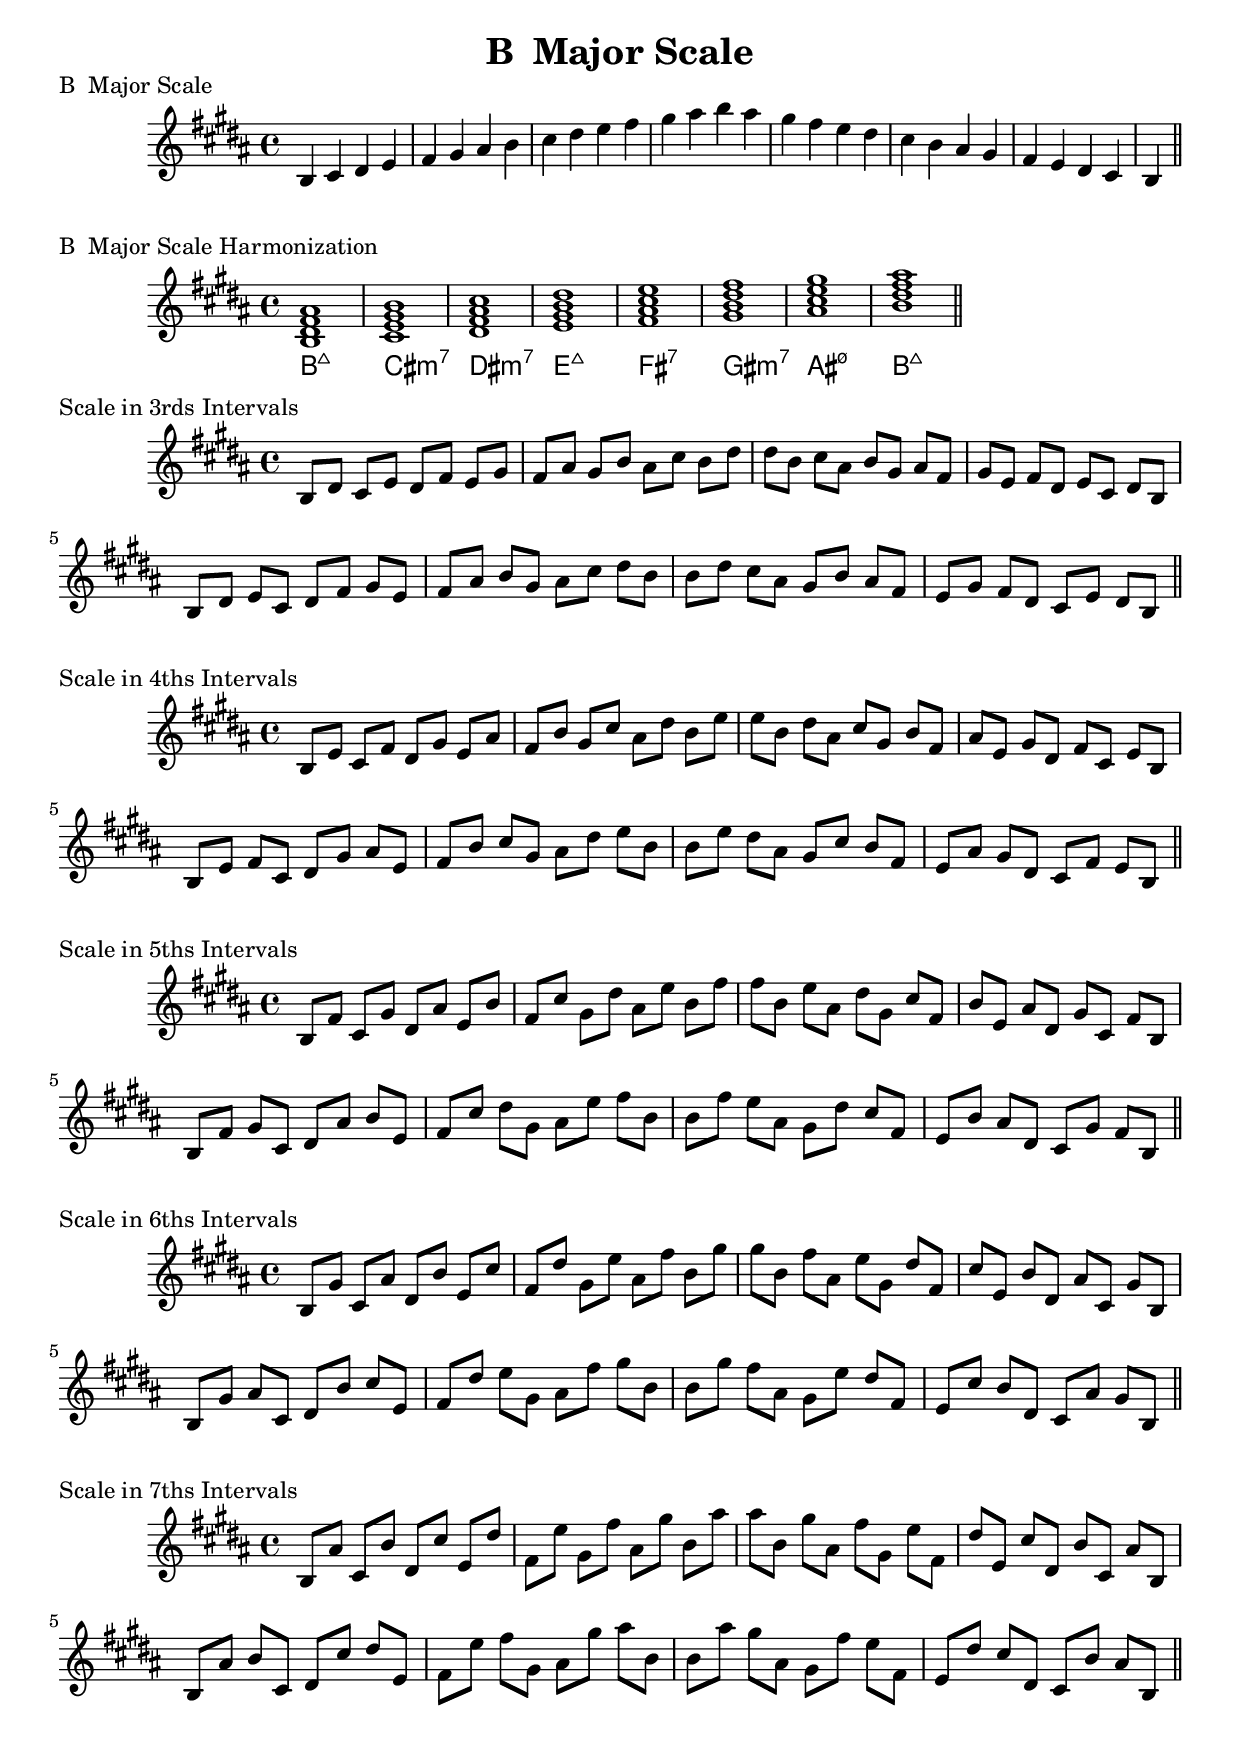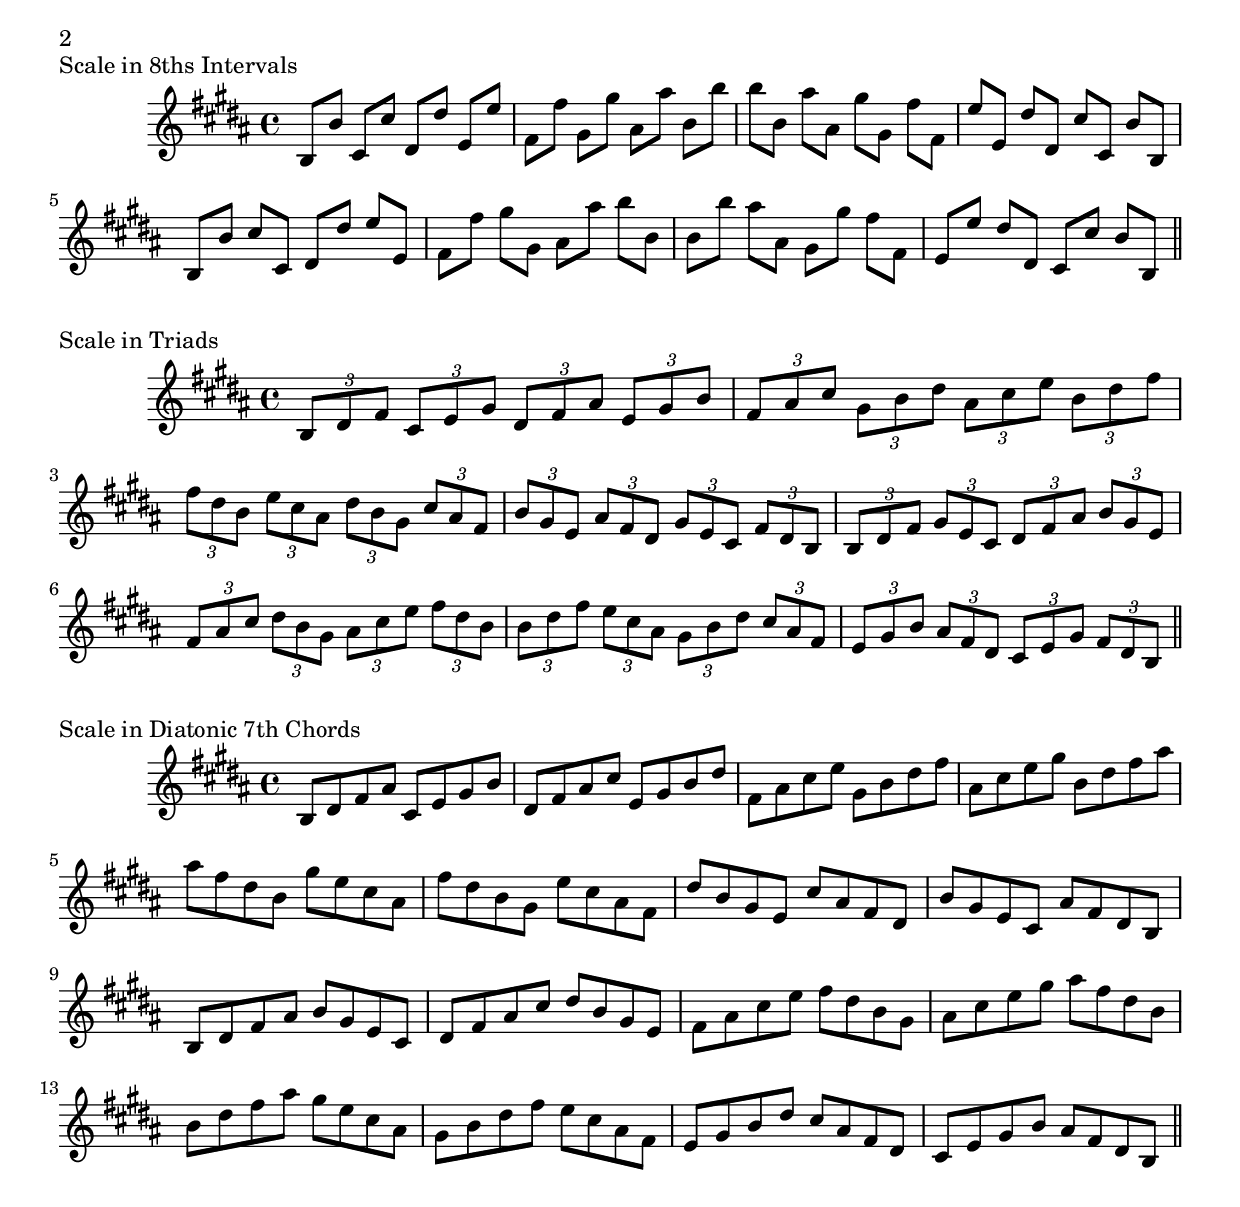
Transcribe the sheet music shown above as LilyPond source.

\version "2.18.2"

\include "scales.ly"

\header{
  title = \markup { "B" " Major Scale" }
}

\score {
  \transpose c b
  \new Staff \relative c {
    \key c \major
    \CMajorScale
    \bar "||"
  }
  \header{
    piece = \markup { "B" " Major Scale" }
  }
}

\score {
  \transpose c b
  \new Staff \relative c {
    \key c \major
    \CMajorHarmonization
    \bar "||"
  }
  \header{
    piece = \markup { "B" " Major Scale Harmonization" }
  }
}

\score {
  \transpose c b
  \new Staff \relative c {
    \key c \major
    \set Timing.beamExceptions = #'()
    \set Timing.baseMoment = #'(ly:make-moment 1/4)
    \set Timing.beatStructure = #'(1 1 1 1)
    \CMajorScaleThirds
    \bar "||"
  }
  \header{
    piece = \markup { "Scale in 3rds Intervals" }
  }
}

\score {
  \transpose c b
  \new Staff \relative c {
    \key c \major
    \set Timing.beamExceptions = #'()
    \set Timing.baseMoment = #'(ly:make-moment 1/4)
    \set Timing.beatStructure = #'(1 1 1 1)
    \CMajorScaleFourths
    \bar "||"
  }
  \header{
    piece = \markup { "Scale in 4ths Intervals" }
  }
}

\score {
  \transpose c b
  \new Staff \relative c {
    \key c \major
    \set Timing.beamExceptions = #'()
    \set Timing.baseMoment = #'(ly:make-moment 1/4)
    \set Timing.beatStructure = #'(1 1 1 1)
    \CMajorScaleFifths
    \bar "||"
  }
  \header{
    piece = \markup { "Scale in 5ths Intervals" }
  }
}

\score {
  \transpose c b
  \new Staff \relative c {
    \key c \major
    \set Timing.beamExceptions = #'()
    \set Timing.baseMoment = #'(ly:make-moment 1/4)
    \set Timing.beatStructure = #'(1 1 1 1)
    \CMajorScaleSixths
    \bar "||"
  }
  \header{
    piece = \markup { "Scale in 6ths Intervals" }
  }
}

\score {
  \transpose c b
  \new Staff \relative c {
    \key c \major
    \set Timing.beamExceptions = #'()
    \set Timing.baseMoment = #'(ly:make-moment 1/4)
    \set Timing.beatStructure = #'(1 1 1 1)
    \CMajorScaleSevenths
    \bar "||"
  }
  \header{
    piece = \markup { "Scale in 7ths Intervals" }
  }
}

\score {
  \transpose c b
  \new Staff \relative c {
    \key c \major
    \set Timing.beamExceptions = #'()
    \set Timing.baseMoment = #'(ly:make-moment 1/4)
    \set Timing.beatStructure = #'(1 1 1 1)
    \CMajorScaleEights
    \bar "||"
  }
  \header{
    piece = \markup { "Scale in 8ths Intervals" }
  }
}

\score {
  \transpose c b
  \new Staff \relative c {
    \key c \major
    \CMajorScaleTriads
    \bar "||"
  }
  \header{
    piece = \markup { "Scale in Triads" }
  }
}

\score {
  \transpose c b
  \new Staff \relative c {
    \key c \major
    \CMajorScaleChords
    \bar "||"
  }
  \header{
    piece = \markup { "Scale in Diatonic 7th Chords" }
  }
}